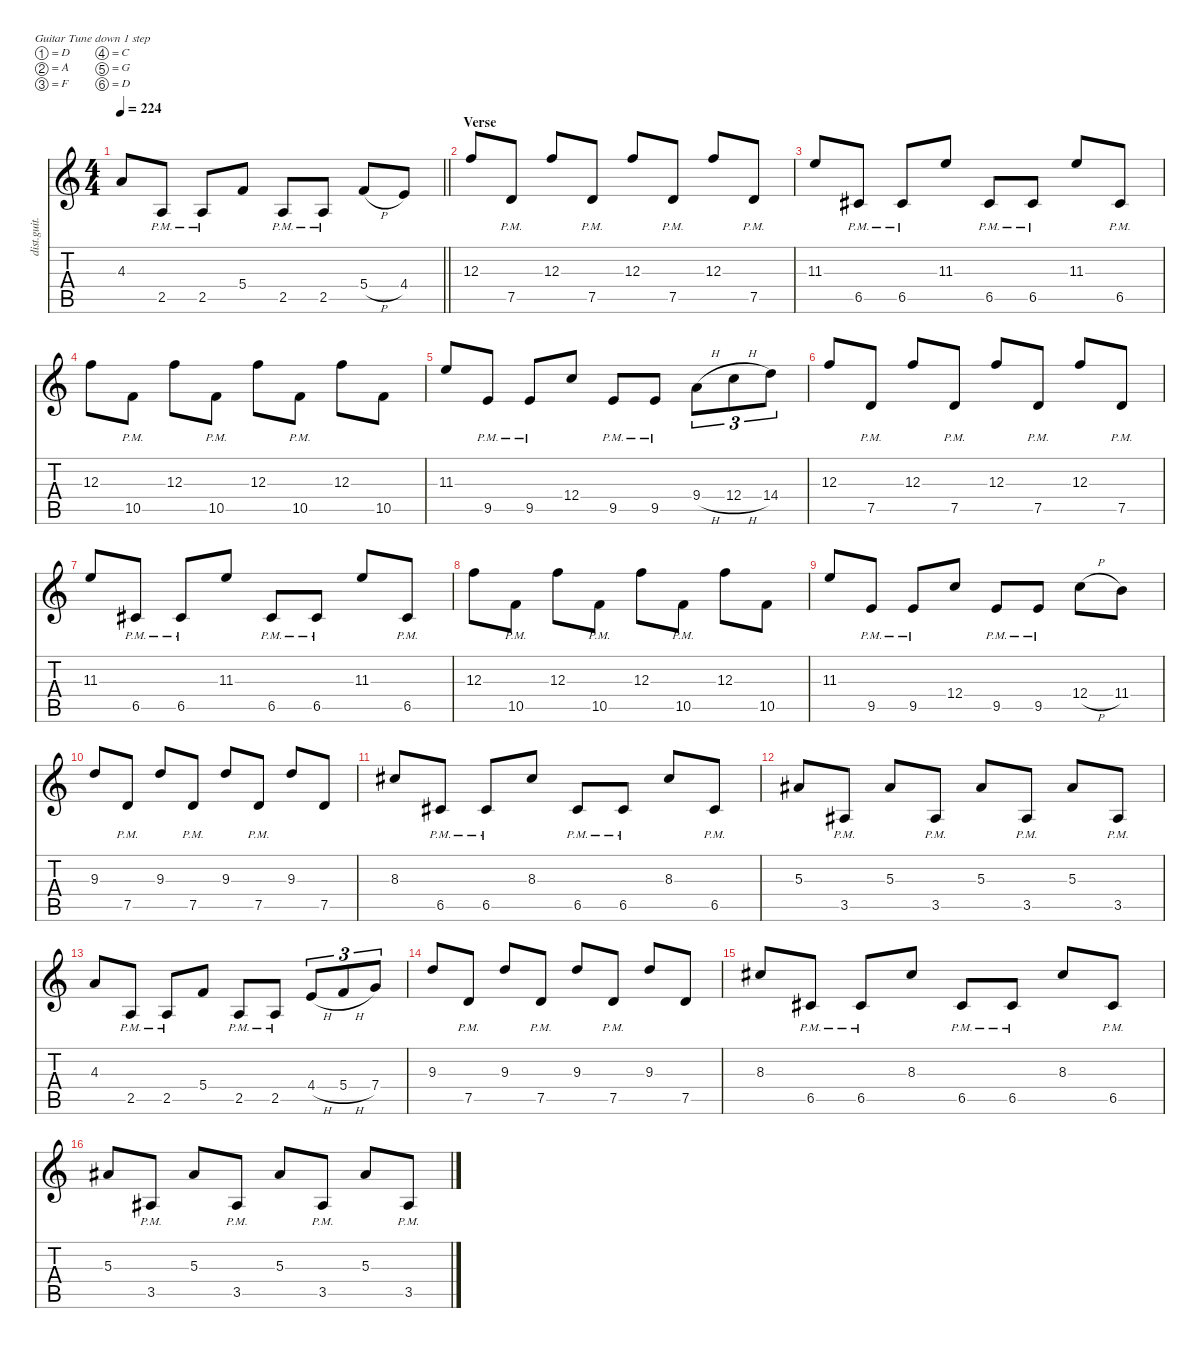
\defaultSystemsLayout 4
\hideDynamics
\bracketExtendMode nobrackets
\otherSystemsTrackNameOrientation horizontal
\track ("Right Guitar" "dist.guit.") {instrument distortionguitar}
\staff {score tabs}
\tuning (D4 A3 F3 C3 G2 D2)
\ts (4 4)
\tempo 224
\clef g2
\barLineRight lightlight
\ks c
4.3.8{dy f beam Up} 2.5{pm}.8{beam Up} 2.5{pm}.8{beam Up} 5.4.8{beam Up} 2.5{pm}.8{beam Up} 2.5{pm}.8{beam Up} 5.4{h}.8{beam Up} 4.4.8{beam Up} |
\section ("" "Verse")
12.3.8{beam Up} 7.5{pm}.8{beam Up} 12.3.8{beam Up} 7.5{pm}.8{beam Up} 12.3.8{beam Up} 7.5{pm}.8{beam Up} 12.3.8{beam Up} 7.5{pm}.8{beam Up} |
11.3.8{beam Up} 6.5{pm acc #}.8{beam Up} 6.5{pm acc #}.8{beam Up} 11.3.8{beam Up} 6.5{pm acc #}.8{beam Up} 6.5{pm acc #}.8{beam Up} 11.3.8{beam Up} 6.5{pm acc #}.8{beam Up} |
12.3.8{beam Down} 10.5{pm}.8{beam Down} 12.3.8{beam Down} 10.5{pm}.8{beam Down} 12.3.8{beam Down} 10.5{pm}.8{beam Down} 12.3.8{beam Down} 10.5.8{beam Down} |
11.3.8{beam Up} 9.5{pm}.8{beam Up} 9.5{pm}.8{beam Up} 12.4.8{beam Up} 9.5{pm}.8{beam Up} 9.5{pm}.8{beam Up} 9.4{h}.8{tu (3 2) beam Down} 12.4{h}.8{tu (3 2) beam Down} 14.4.8{tu (3 2) beam Down} |
12.3.8{beam Up} 7.5{pm}.8{beam Up} 12.3.8{beam Up} 7.5{pm}.8{beam Up} 12.3.8{beam Up} 7.5{pm}.8{beam Up} 12.3.8{beam Up} 7.5{pm}.8{beam Up} |
11.3.8{beam Up} 6.5{pm acc #}.8{beam Up} 6.5{pm acc #}.8{beam Up} 11.3.8{beam Up} 6.5{pm acc #}.8{beam Up} 6.5{pm acc #}.8{beam Up} 11.3.8{beam Up} 6.5{pm acc #}.8{beam Up} |
12.3.8{beam Down} 10.5{pm}.8{beam Down} 12.3.8{beam Down} 10.5{pm}.8{beam Down} 12.3.8{beam Down} 10.5{pm}.8{beam Down} 12.3.8{beam Down} 10.5.8{beam Down} |
11.3.8{beam Up} 9.5{pm}.8{beam Up} 9.5{pm}.8{beam Up} 12.4.8{beam Up} 9.5{pm}.8{beam Up} 9.5{pm}.8{beam Up} 12.4{h}.8{beam Down} 11.4.8{beam Down} |
9.3.8{beam Up} 7.5{pm}.8{beam Up} 9.3.8{beam Up} 7.5{pm}.8{beam Up} 9.3.8{beam Up} 7.5{pm}.8{beam Up} 9.3.8{beam Up} 7.5.8{beam Up} |
8.3{acc #}.8{beam Up} 6.5{pm acc #}.8{beam Up} 6.5{pm acc #}.8{beam Up} 8.3{acc #}.8{beam Up} 6.5{pm acc #}.8{beam Up} 6.5{pm acc #}.8{beam Up} 8.3{acc #}.8{beam Up} 6.5{pm acc #}.8{beam Up} |
5.3{acc #}.8{beam Up} 3.5{pm acc #}.8{beam Up} 5.3{acc #}.8{beam Up} 3.5{pm acc #}.8{beam Up} 5.3{acc #}.8{beam Up} 3.5{pm acc #}.8{beam Up} 5.3{acc #}.8{beam Up} 3.5{pm acc #}.8{beam Up} |
4.3.8{beam Up} 2.5{pm}.8{beam Up} 2.5{pm}.8{beam Up} 5.4.8{beam Up} 2.5{pm}.8{beam Up} 2.5{pm}.8{beam Up} 4.4{h}.8{tu (3 2) beam Up} 5.4{h}.8{tu (3 2) beam Up} 7.4.8{tu (3 2) beam Up} |
9.3.8{beam Up} 7.5{pm}.8{beam Up} 9.3.8{beam Up} 7.5{pm}.8{beam Up} 9.3.8{beam Up} 7.5{pm}.8{beam Up} 9.3.8{beam Up} 7.5.8{beam Up} |
8.3{acc #}.8{beam Up} 6.5{pm acc #}.8{beam Up} 6.5{pm acc #}.8{beam Up} 8.3{acc #}.8{beam Up} 6.5{pm acc #}.8{beam Up} 6.5{pm acc #}.8{beam Up} 8.3{acc #}.8{beam Up} 6.5{pm acc #}.8{beam Up} |
5.3{acc #}.8{beam Up} 3.5{pm acc #}.8{beam Up} 5.3{acc #}.8{beam Up} 3.5{pm acc #}.8{beam Up} 5.3{acc #}.8{beam Up} 3.5{pm acc #}.8{beam Up} 5.3{acc #}.8{beam Up} 3.5{pm acc #}.8{beam Up}
